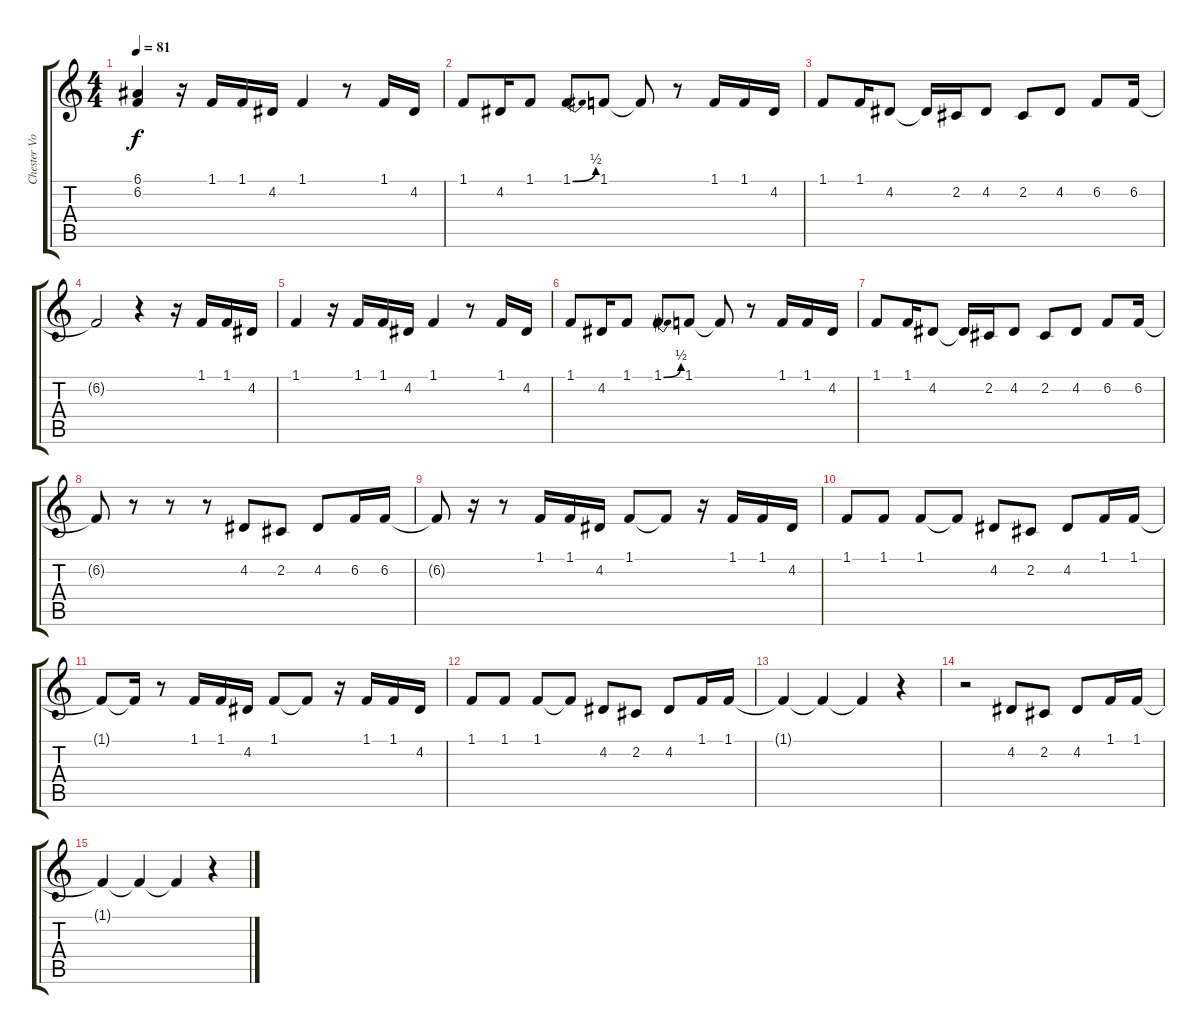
\track ("Chester Vocals" "Chester Vo") {instrument harmonica}
\staff {score tabs}
\tuning (E4 B3 G3 D3 A2 E2) {hide}
\ts (4 4)
\tempo 81
\clef g2
\ks c
(6.1{t} 6.2{t}).4{dy f} r.16 1.1.16 1.1.16 4.2.16 1.1.4 r.8 1.1.16 4.2.16 |
1.1.8 4.2.16 1.1.8 1.1{be (bend 0 0 60 2)}.8 1.1.8 1.1{t}.8 r.8 1.1.16 1.1.16 4.2.16 |
1.1.8 1.1.16 4.2.8 4.2{t}.16 2.2.16 4.2.8 2.2.8 4.2.8 6.2.8 6.2.16 |
6.2{t}.2 r.4 r.16 1.1.16{volume 16} 1.1.16 4.2.16 |
1.1.4 r.16 1.1.16 1.1.16 4.2.16 1.1.4 r.8 1.1.16 4.2.16 |
1.1.8 4.2.16 1.1.8 1.1{be (bend 0 0 60 2)}.8 1.1.8 1.1{t}.8 r.8 1.1.16 1.1.16 4.2.16 |
1.1.8 1.1.16 4.2.8 4.2{t}.16 2.2.16 4.2.8 2.2.8 4.2.8 6.2.8 6.2.16 |
6.2{t}.8 r.8 r.8 r.8 4.2.8 2.2.8 4.2.8 6.2.16 6.2.16 |
6.2{t}.8 r.16 r.8 1.1.16 1.1.16 4.2.16 1.1.8 1.1{t}.8 r.16 1.1.16 1.1.16 4.2.16 |
1.1.8 1.1.8 1.1.8 1.1{t}.8 4.2.8 2.2.8 4.2.8 1.1.16 1.1.16 |
1.1{t}.8 1.1{t}.16 r.8 1.1.16 1.1.16 4.2.16 1.1.8 1.1{t}.8 r.16 1.1.16 1.1.16 4.2.16 |
1.1.8 1.1.8 1.1.8 1.1{t}.8 4.2.8 2.2.8 4.2.8 1.1.16 1.1.16 |
1.1{t}.4 1.1{t}.4 1.1{t}.4 r.4 |
r.2 4.2.8 2.2.8 4.2.8 1.1.16 1.1.16 |
1.1{t}.4 1.1{t}.4 1.1{t}.4 r.4
